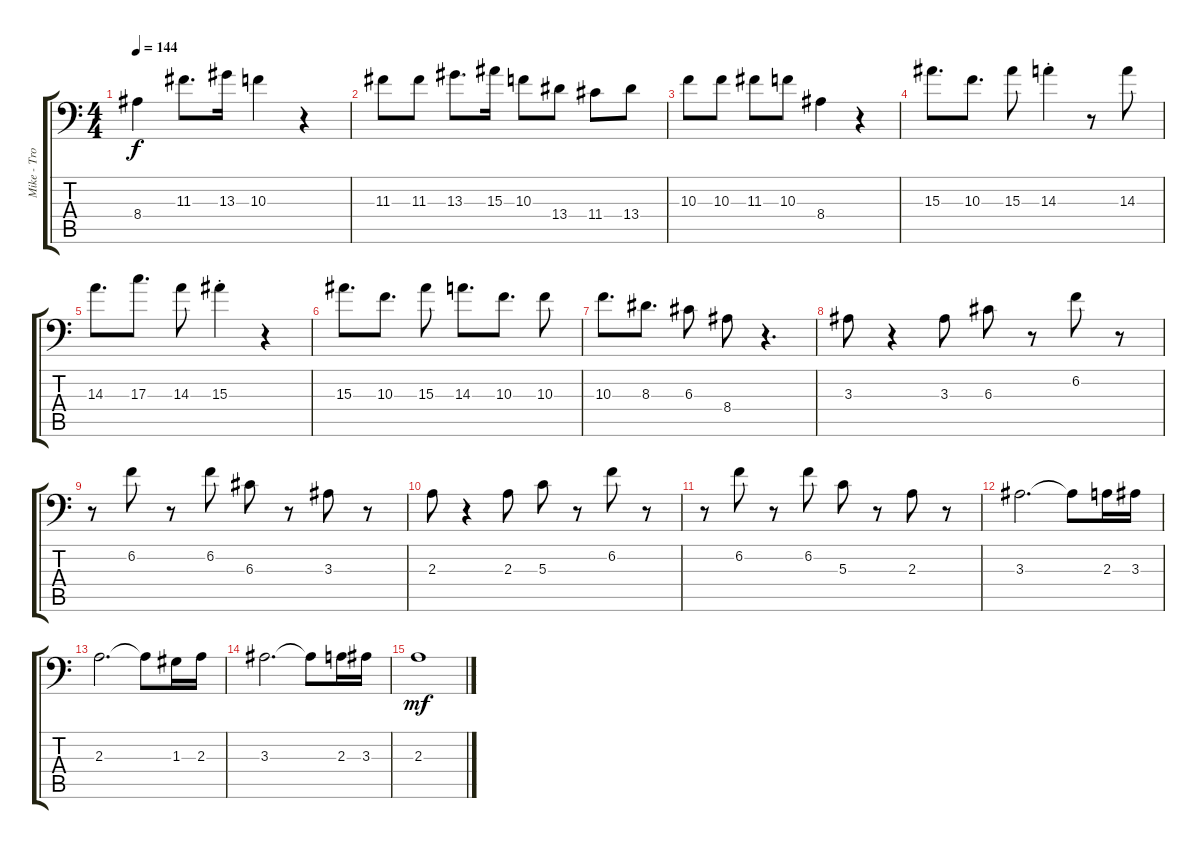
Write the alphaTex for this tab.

\track ("Mike - Trombone" "Mike - Tro") {instrument trombone}
\staff {score tabs}
\tuning (E4 B3 G3 D3 A2 A1) {hide}
\ts (4 4)
\tempo 144
\clef f4
\ks c
8.4.4{dy f} 11.3.8{d} 13.3.16 10.3.4 r.4 |
11.3.8 11.3.8 13.3.8{d} 15.3.16 10.3.8 13.4.8 11.4.8 13.4.8 |
10.3.8 10.3.8 11.3.8 10.3.8 8.4.4 r.4 |
15.3.8{d} 10.3.8{d} 15.3.8 14.3{st}.4 r.8 14.3.8 |
14.3.8{d} 17.3.8{d} 14.3.8 15.3{st}.4 r.4 |
15.3.8{d} 10.3.8{d} 15.3.8 14.3.8{d} 10.3.8{d} 10.3.8 |
10.3.8{d} 8.3.8{d} 6.3.8 8.4.8 r.4{d} |
3.3.8 r.4 3.3.8 6.3.8 r.8 6.2.8 r.8 |
r.8 6.2.8 r.8 6.2.8 6.3.8 r.8 3.3.8 r.8 |
2.3.8 r.4 2.3.8 5.3.8 r.8 6.2.8 r.8 |
r.8 6.2.8 r.8 6.2.8 5.3.8 r.8 2.3.8 r.8 |
3.3.2{d} 3.3{t}.8 2.3.16 3.3.16 |
2.3.2{d} 2.3{t}.8 1.3.16 2.3.16 |
3.3.2{d} 3.3{t}.8 2.3.16 3.3.16 |
2.3.1{dy mf}
